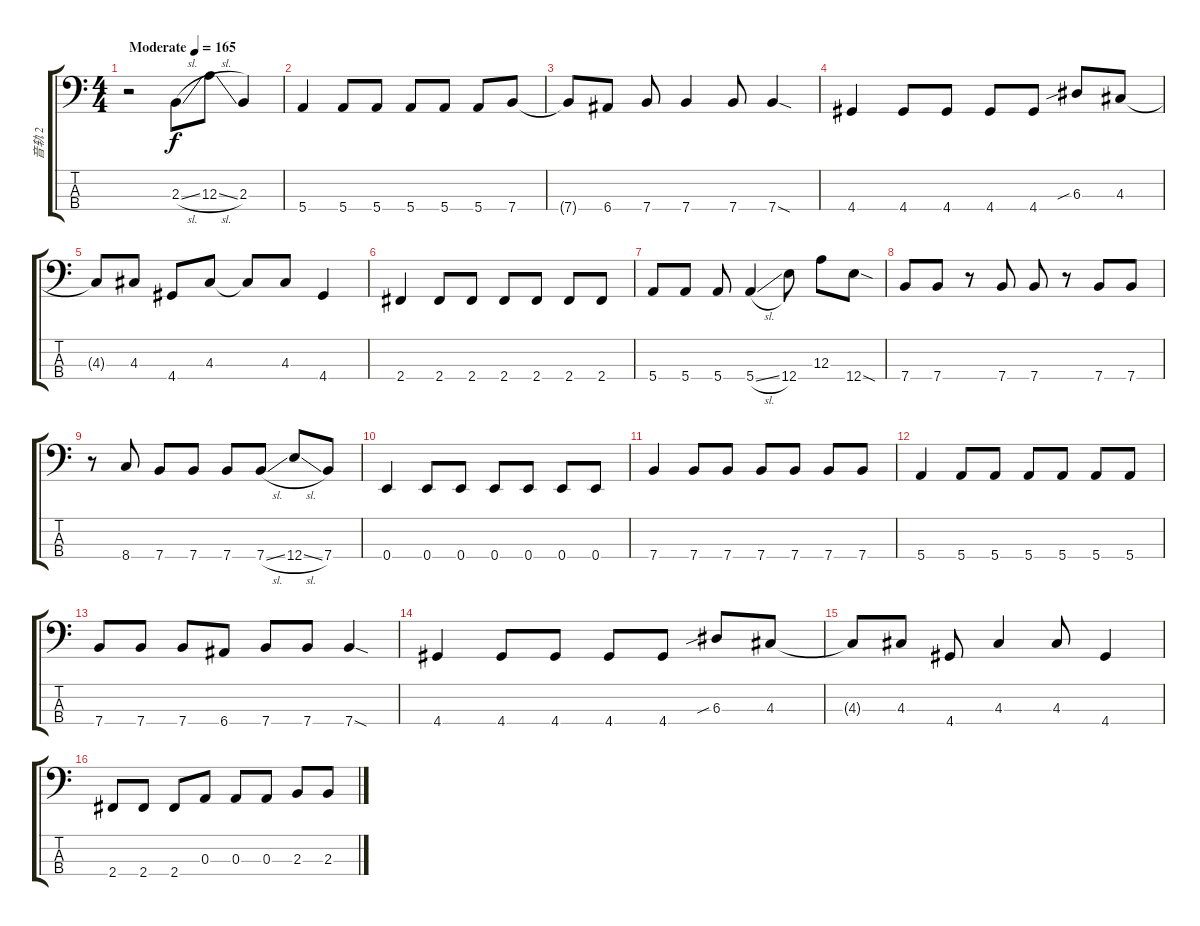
\track ("音轨 2" "音轨 2") {instrument electricbassfinger}
\staff {score tabs}
\tuning (G2 D2 A1 E1) {hide}
\ts (4 4)
\tempo (165 "Moderate")
\clef f4
\ks c
r.2{dy f instrument electricbassfinger} 2.3{sl}.8 12.3{sl}.8 2.3.4 |
5.4.4 5.4.8 5.4.8 5.4.8 5.4.8 5.4.8 7.4.8 |
7.4{t}.8 6.4.8 7.4.8 7.4.4 7.4.8 7.4{sod}.4 |
4.4.4 4.4.8 4.4.8 4.4.8 4.4.8 6.3{sib}.8 4.3.8 |
4.3{t}.8 4.3.8 4.4.8 4.3.8 4.3{t}.8 4.3.8 4.4.4 |
2.4.4 2.4.8 2.4.8 2.4.8 2.4.8 2.4.8 2.4.8 |
5.4.8 5.4.8 5.4.8 5.4{sl}.4 12.4.8 12.3.8 12.4{sod}.8 |
7.4.8 7.4.8 r.8 7.4.8 7.4.8 r.8 7.4.8 7.4.8 |
r.8 8.4.8 7.4.8 7.4.8 7.4.8 7.4{sl}.8 12.4{sl}.8 7.4.8 |
0.4.4 0.4.8 0.4.8 0.4.8 0.4.8 0.4.8 0.4.8 |
7.4.4 7.4.8 7.4.8 7.4.8 7.4.8 7.4.8 7.4.8 |
5.4.4 5.4.8 5.4.8 5.4.8 5.4.8 5.4.8 5.4.8 |
7.4.8 7.4.8 7.4.8 6.4.8 7.4.8 7.4.8 7.4{sod}.4 |
4.4.4 4.4.8 4.4.8 4.4.8 4.4.8 6.3{sib}.8 4.3.8 |
4.3{t}.8 4.3.8 4.4.8 4.3.4 4.3.8 4.4.4 |
2.4.8 2.4.8 2.4.8 0.3.8 0.3.8 0.3.8 2.3.8 2.3.8
